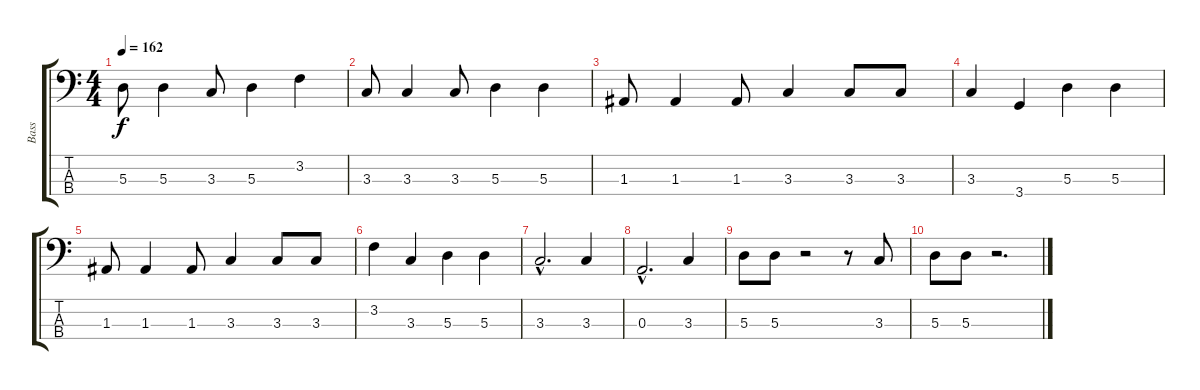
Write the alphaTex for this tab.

\track ("Bass" "Bass") {instrument electricbasspick}
\staff {score tabs}
\tuning (G2 D2 A1 E1) {hide}
\ts (4 4)
\tempo 162
\clef f4
\ks c
5.3.8{dy f} 5.3.4 3.3.8 5.3.4 3.2.4 |
3.3.8 3.3.4 3.3.8 5.3.4 5.3.4 |
1.3.8 1.3.4 1.3.8 3.3.4 3.3.8 3.3.8 |
3.3.4 3.4.4 5.3.4 5.3.4 |
1.3.8 1.3.4 1.3.8 3.3.4 3.3.8 3.3.8 |
3.2.4 3.3.4 5.3.4 5.3.4 |
3.3{hac}.2{d} 3.3.4 |
0.3{hac}.2{d} 3.3.4 |
5.3.8 5.3.8 r.2 r.8 3.3.8 |
5.3.8 5.3.8 r.2{d}
